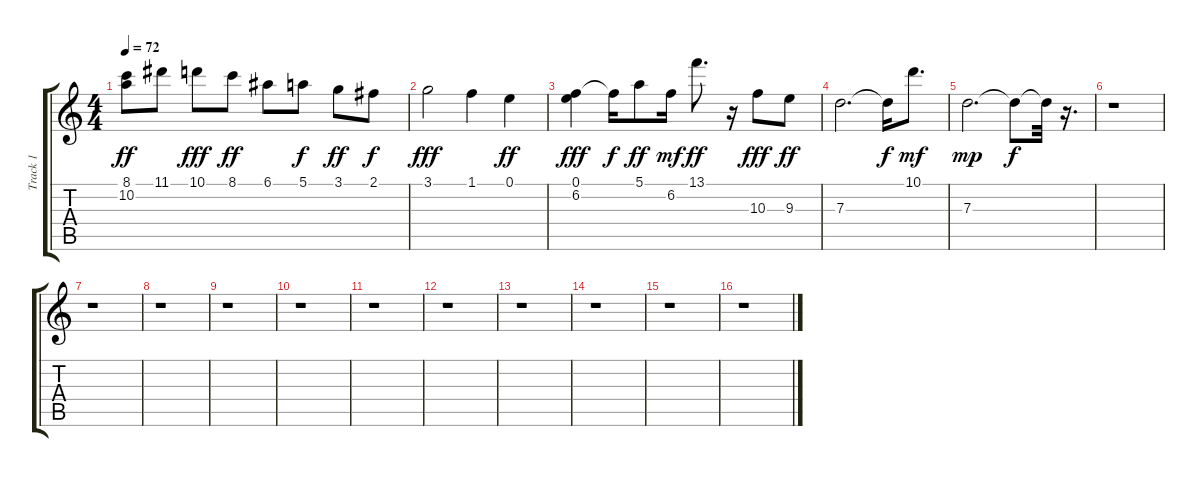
\track ("Track 1" "Track 1") {instrument acousticguitarnylon}
\staff {score tabs}
\tuning (E4 B3 G3 D3 A2 E2) {hide}
\ts (4 4)
\tempo 72
\clef g2
\ks c
(8.1 10.2).8{dy ff} 11.1.8 10.1.8{dy fff} 8.1.8{dy ff} 6.1.8 5.1.8{dy f} 3.1.8{dy ff} 2.1.8{dy f} |
3.1.2{dy fff} 1.1.4 0.1.4{dy ff} |
(0.1 6.2).4{dy fff} 6.2{t}.16{dy f} 5.1.8{dy ff} 6.2.16{dy mf} 13.1.8{d dy ff} r.16 10.3.8{dy fff} 9.3.8{dy ff} |
7.3.2{d} 7.3{t}.16{dy f} 10.1.8{d dy mf} |
7.3.2{d dy mp} 7.3{t}.8{dy f} 7.3{t}.32 r.16{d} |
r.1 |
r.1 |
r.1 |
r.1 |
r.1 |
r.1 |
r.1 |
r.1 |
r.1 |
r.1 |
r.1
